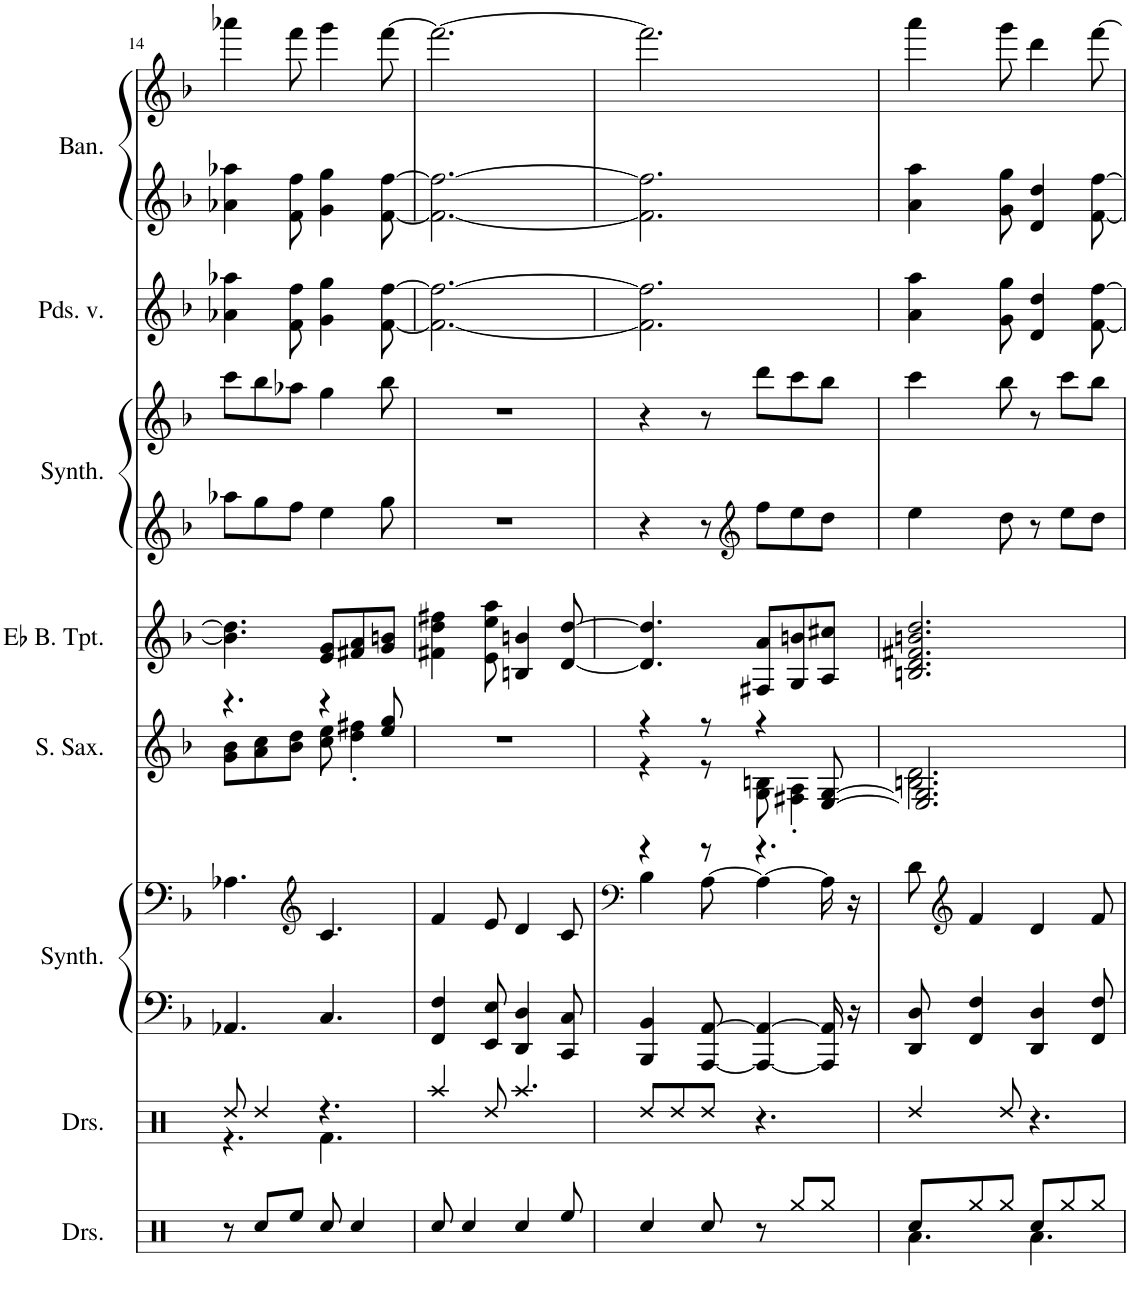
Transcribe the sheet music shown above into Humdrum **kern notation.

**kern	**kern	**kern	**kern	**kern	**kern	**kern	**kern	**kern	**kern	**kern
*part8	*part7	*part6	*part6	*part5	*part4	*part3	*part3	*part2	*part1	*part1
*staff11	*staff10	*staff9	*staff8	*staff7	*staff6	*staff5	*staff4	*staff3	*staff2	*staff1
*I"Drumset	*I"Drumset	*I"Brass Synthesizer	*	*I"Soprano Saxophone	*I"Eb Bass Trumpet	*I"Pad Synthesizer	*	*I"Pardessus de viole	*I"Bandoneon	*
*I'Drs.	*I'Drs.	*I'Synth.	*	*I'S. Sax.	*I'Eb B. Tpt.	*I'Synth.	*	*I'Pds. v.	*I'Ban.	*
!!LO:PB:g=z
*clefX	*clefX	*clefF4	*clefF4	*clefG2	*clefG2	*clefG2	*clefG2	*clefG2	*clefG2	*clefG2
*	*	*	*	*Trd1c2	*Trd5c9	*	*	*	*	*
*k[]	*k[]	*k[b-]	*k[b-]	*k[b-]	*k[b-]	*k[b-]	*k[b-]	*k[b-]	*k[b-]	*k[b-]
*M6/8	*M6/8	*M6/8	*M6/8	*M6/8	*M6/8	*M6/8	*M6/8	*M6/8	*M6/8	*M6/8
=14	=14	=14	=14	=14	=14	=14	=14	=14	=14	=14
*	*^	*	*	*^	*	*	*	*	*	*
8r	8Rdd/	4.r	4.AA-X/	4.A-X\	4.r	8g\ 8b-\L	4.b\] 4.dd\]	8aa-X\L	8ccc\L	4a-X\ 4aa-X\	4a-X\ 4aa-X\	4aaa-X\
8Rcc/L	4Rdd/	.	.	.	.	8a\ 8cc\	.	8gg\	8bb-\	.	.	.
8Ree/J	.	.	.	.	.	8b-\ 8dd\J	.	8ff\J	8aa-X\J	8f\ 8ff\	8f\ 8ff\	8fff\
*	*	*	*	*clefG2	*	*	*	*	*	*	*	*
8Rcc/	4.r	4.Rf\	4.C/	4.c/	4r	8cc\ 8ee\	8e/ 8g/L	4ee\	4gg\	4g\ 4gg\	4g\ 4gg\	4ggg\
4Rcc/	.	.	.	.	.	4dd\' 4ff#X\'	8f#X/ 8a/	.	.	.	.	.
.	.	.	.	.	8ee/ 8gg/	.	8g/ 8bn/J	8gg\	8bb-\	[8f\ [8ff\	[8f\ [8ff\	[8fff\
*	*v	*v	*	*	*v	*v	*	*	*	*	*	*
=15	=15	=15	=15	=15	=15	=15	=15	=15	=15	=15
8Rcc/	4Raa/	4FF/ 4F/	4f/	2.r	4f#X\ 4dd\ 4ff#X\	2.r	2.r	2.f\_ 2.ff\_	2.f\_ 2.ff\_	2.fff\_
4Rcc/	.	.	.	.	.	.	.	.	.	.
.	8Rdd/	8EE/ 8E/	8e/	.	8e\ 8ee\ 8aa\	.	.	.	.	.
4Rcc/	4.Raa/	4DD/ 4D/	4d/	.	4Bn/ 4bn/	.	.	.	.	.
8Ree/	.	8CC/ 8C/	8c/	.	[8d/ [8dd/	.	.	.	.	.
=16	=16	=16	=16	=16	=16	=16	=16	=16	=16	=16
*	*	*	*clefF4	*	*	*	*	*	*	*
*	*	*	*	*^	*	*	*	*	*	*
*	*	*	*	*	*^	*	*	*	*	*	*
4Rcc/	8Rdd/L	4BBB-/ 4BB-/	4B-\	4r	4r	4r	4.d/] 4.dd/]	4r	4r	2.f\] 2.ff\]	2.f\] 2.ff\]	2.fff\]
.	8Rdd/	.	.	.	.	.	.	.	.	.	.	.
8Rcc/	8Rdd/J	[8AAA/ [8AA/	[8A\	8r	8r	8r	.	8r	8r	.	.	.
*	*	*	*	*	*	*	*	*clefG2	*	*	*	*
8r	4.r	4AAA/_ 4AA/_	4A\_	4r	8G\ 8Bn\	4.r	8F#X/ 8a/L	8ff\L	8ddd\L	.	.	.
8Rgg/L	.	.	.	.	4F#X\' 4A\'	.	8G/ 8bn/	8ee\	8ccc\	.	.	.
8Rgg/J	.	16AAA/] 16AA/]	16A\]	[8E/ [8G/	.	.	8A/ 8cc#X/J	8dd\J	8bb-\J	.	.	.
.	.	16r	16r	.	.	.	.	.	.	.	.	.
*	*	*	*	*	*v	*v	*	*	*	*	*	*
=17	=17	=17	=17	=17	=17	=17	=17	=17	=17	=17	=17
*^	*	*	*	*	*	*	*	*	*	*	*
8Rcc/L	4.Ra\	4Rdd/	8DD/ 8D/	8d\	2.E/] 2.G/]	2.Bn\ 2.d\	2.Bn/ 2.d/ 2.f#X/ 2.bn/ 2.dd/	4ee\	4ccc\	4a\ 4aa\	4a\ 4aa\	4aaa\
*	*	*	*	*clefG2	*	*	*	*	*	*	*	*
8Rgg/	.	.	4FF/ 4F/	4f/	.	.	.	.	.	.	.	.
8Rgg/J	.	8Rdd/	.	.	.	.	.	8dd\	8bb-\	8g\ 8gg\	8g\ 8gg\	8ggg\
8Rcc/L	4.Ra\	4.r	4DD/ 4D/	4d/	.	.	.	8r	8r	4d/ 4dd/	4d/ 4dd/	4ddd\
8Rgg/	.	.	.	.	.	.	.	8ee\L	8ccc\L	.	.	.
8Rgg/J	.	.	8FF/ 8F/	8f/	.	.	.	8dd\J	8bb-\J	[8f\ [8ff\	[8f\ [8ff\	[8fff\
*v	*v	*	*	*	*v	*v	*	*	*	*	*	*
=	=	=	=	=	=	=	=	=	=	=
*-	*-	*-	*-	*-	*-	*-	*-	*-	*-	*-
